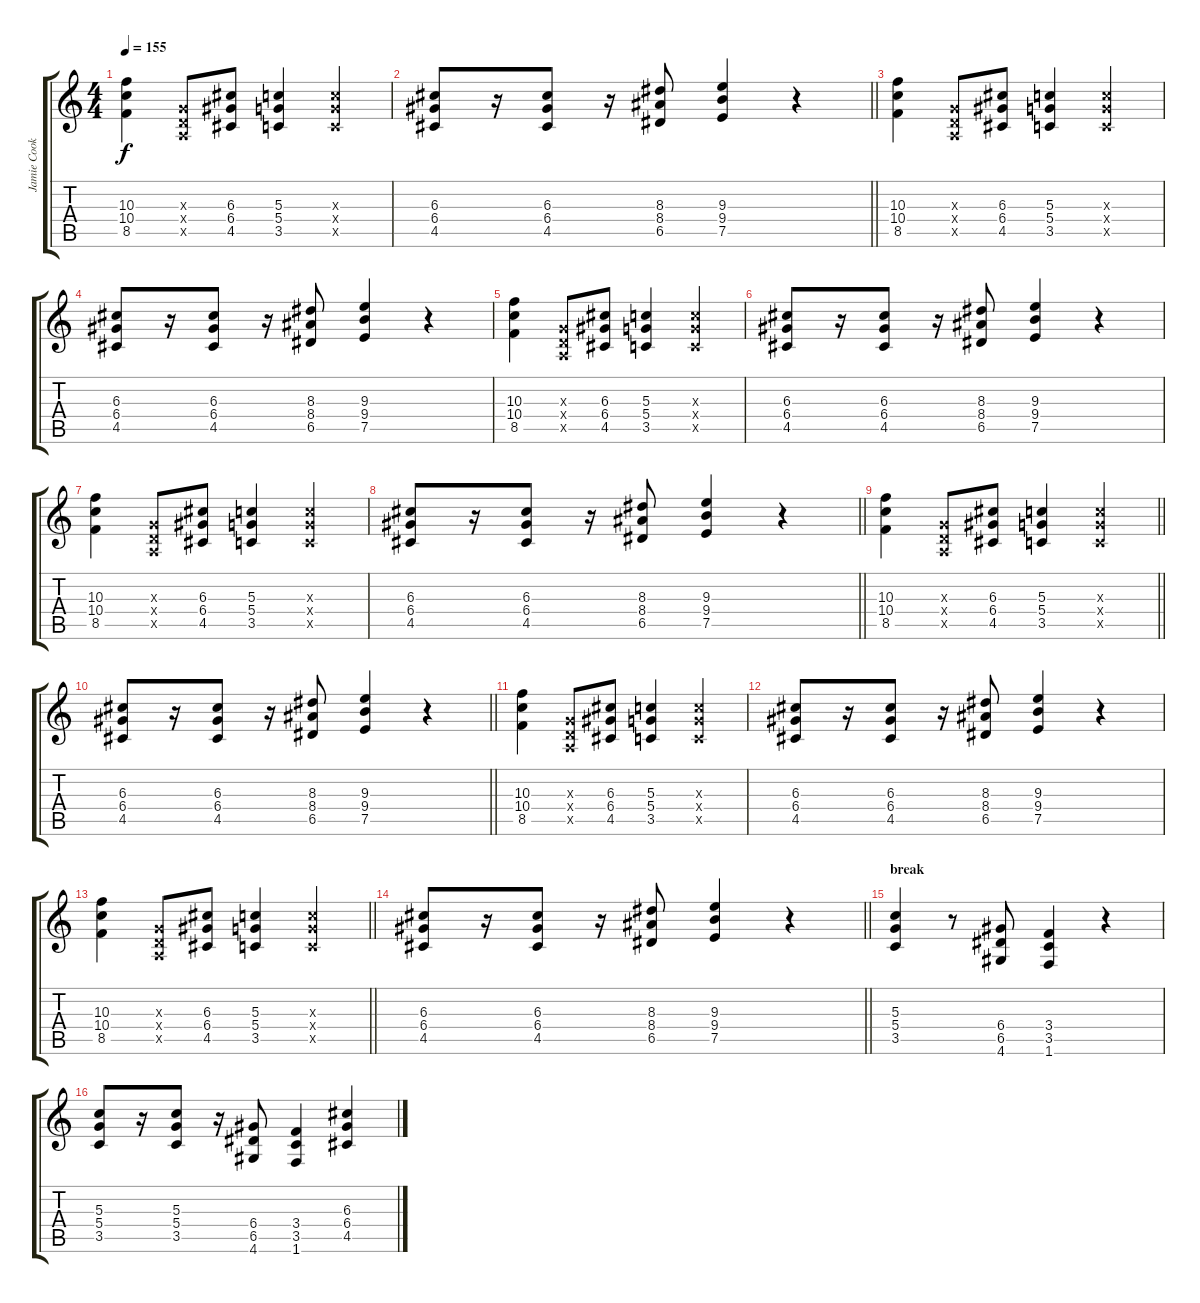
\track ("Jamie Cook" "Jamie Cook") {instrument overdrivenguitar}
\staff {score tabs}
\tuning (E4 B3 G3 D3 A2 E2) {hide}
\ts (4 4)
\tempo 155
\clef g2
\ks c
(10.3 10.4 8.5).4{dy f} (0.3{x} 0.4{x} 0.5{x}).8 (6.3 6.4 4.5).8 (5.3 5.4 3.5).4 (5.3{x} 5.4{x} 3.5{x}).4 |
\barLineRight lightlight
(6.3 6.4 4.5).8 r.16 (6.3 6.4 4.5).8 r.16 (8.3 8.4 6.5).8 (9.3 9.4 7.5).4 r.4 |
(10.3 10.4 8.5).4 (0.3{x} 0.4{x} 0.5{x}).8 (6.3 6.4 4.5).8 (5.3 5.4 3.5).4 (5.3{x} 5.4{x} 3.5{x}).4 |
(6.3 6.4 4.5).8 r.16 (6.3 6.4 4.5).8 r.16 (8.3 8.4 6.5).8 (9.3 9.4 7.5).4 r.4 |
(10.3 10.4 8.5).4 (0.3{x} 0.4{x} 0.5{x}).8 (6.3 6.4 4.5).8 (5.3 5.4 3.5).4 (5.3{x} 5.4{x} 3.5{x}).4 |
(6.3 6.4 4.5).8 r.16 (6.3 6.4 4.5).8 r.16 (8.3 8.4 6.5).8 (9.3 9.4 7.5).4 r.4 |
(10.3 10.4 8.5).4 (0.3{x} 0.4{x} 0.5{x}).8 (6.3 6.4 4.5).8 (5.3 5.4 3.5).4 (5.3{x} 5.4{x} 3.5{x}).4 |
\barLineRight lightlight
(6.3 6.4 4.5).8 r.16 (6.3 6.4 4.5).8 r.16 (8.3 8.4 6.5).8 (9.3 9.4 7.5).4 r.4 |
\barLineRight lightlight
(10.3 10.4 8.5).4 (0.3{x} 0.4{x} 0.5{x}).8 (6.3 6.4 4.5).8 (5.3 5.4 3.5).4 (5.3{x} 5.4{x} 3.5{x}).4 |
\barLineRight lightlight
(6.3 6.4 4.5).8 r.16 (6.3 6.4 4.5).8 r.16 (8.3 8.4 6.5).8 (9.3 9.4 7.5).4 r.4 |
(10.3 10.4 8.5).4 (0.3{x} 0.4{x} 0.5{x}).8 (6.3 6.4 4.5).8 (5.3 5.4 3.5).4 (5.3{x} 5.4{x} 3.5{x}).4 |
(6.3 6.4 4.5).8 r.16 (6.3 6.4 4.5).8 r.16 (8.3 8.4 6.5).8 (9.3 9.4 7.5).4 r.4 |
\barLineRight lightlight
(10.3 10.4 8.5).4 (0.3{x} 0.4{x} 0.5{x}).8 (6.3 6.4 4.5).8 (5.3 5.4 3.5).4 (5.3{x} 5.4{x} 3.5{x}).4 |
\barLineRight lightlight
(6.3 6.4 4.5).8 r.16 (6.3 6.4 4.5).8 r.16 (8.3 8.4 6.5).8 (9.3 9.4 7.5).4 r.4 |
\section ("" "break")
(5.3 5.4 3.5).4 r.8 (6.4 6.5 4.6).8 (3.4 3.5 1.6).4 r.4 |
(5.3 5.4 3.5).8 r.16 (5.3 5.4 3.5).8 r.16 (6.4 6.5 4.6).8 (3.4 3.5 1.6).4 (6.3 6.4 4.5).4
